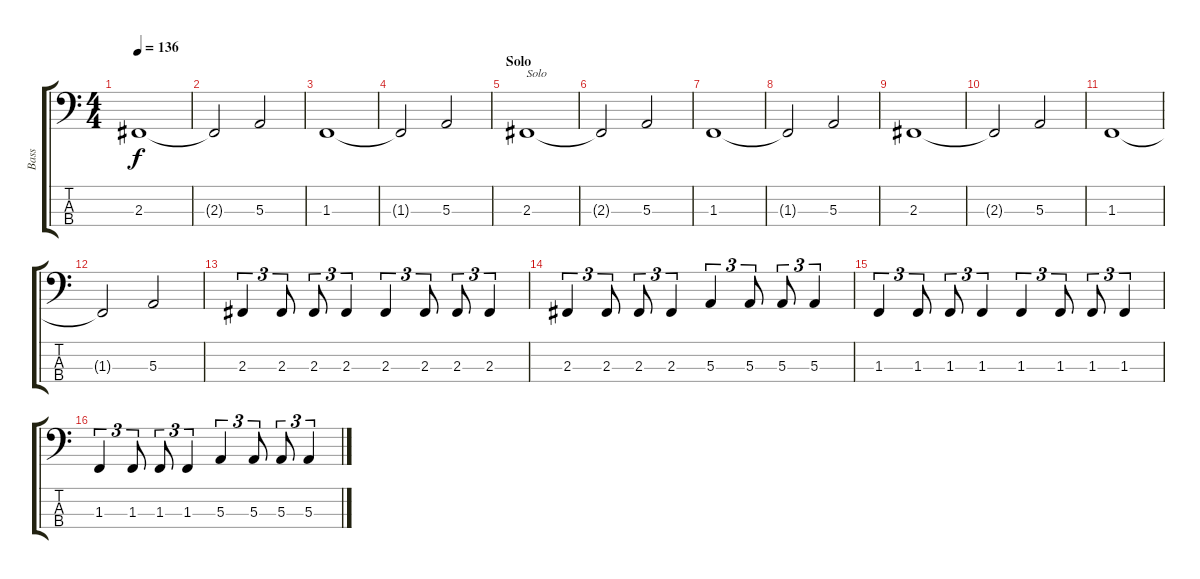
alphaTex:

\track ("Bass" "Bass") {instrument electricbassfinger}
\staff {score tabs}
\tuning (D2 A1 E1 B0) {hide}
\ts (4 4)
\tempo 136
\clef f4
\ks c
2.3.1{dy f} |
2.3{t}.2 5.3.2 |
1.3.1 |
1.3{t}.2 5.3.2 |
\section ("" "Solo")
2.3.1{txt "Solo"} |
2.3{t}.2 5.3.2 |
1.3.1 |
1.3{t}.2 5.3.2 |
2.3.1 |
2.3{t}.2 5.3.2 |
1.3.1 |
1.3{t}.2 5.3.2 |
2.3.4{tu (3 2)} 2.3.8{tu (3 2)} 2.3.8{tu (3 2)} 2.3.4{tu (3 2)} 2.3.4{tu (3 2)} 2.3.8{tu (3 2)} 2.3.8{tu (3 2)} 2.3.4{tu (3 2)} |
2.3.4{tu (3 2)} 2.3.8{tu (3 2)} 2.3.8{tu (3 2)} 2.3.4{tu (3 2)} 5.3.4{tu (3 2)} 5.3.8{tu (3 2)} 5.3.8{tu (3 2)} 5.3.4{tu (3 2)} |
1.3.4{tu (3 2)} 1.3.8{tu (3 2)} 1.3.8{tu (3 2)} 1.3.4{tu (3 2)} 1.3.4{tu (3 2)} 1.3.8{tu (3 2)} 1.3.8{tu (3 2)} 1.3.4{tu (3 2)} |
1.3.4{tu (3 2)} 1.3.8{tu (3 2)} 1.3.8{tu (3 2)} 1.3.4{tu (3 2)} 5.3.4{tu (3 2)} 5.3.8{tu (3 2)} 5.3.8{tu (3 2)} 5.3.4{tu (3 2)}
